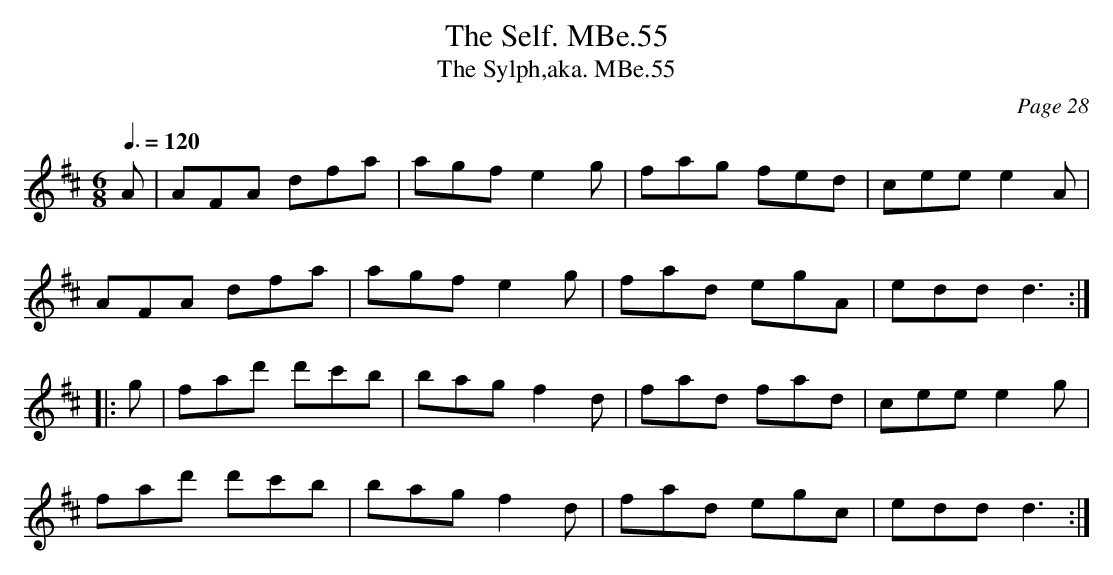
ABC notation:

X:1
C:Page 28
T:Self. MBe.55, The
T:Sylph,aka. MBe.55, The
M:6/8
L:1/8
Q:3/8=120
K:D
A|AFA dfa|agf e2 g|fag fed|cee e2 A|
AFA dfa|agf e2 g|fad egA|edd d3:|
|:g|fad' d'c'b|bag f2 d|fad fad|cee e2 g|
fad' d'c'b|bag f2 d|fad egc|edd d3:|
